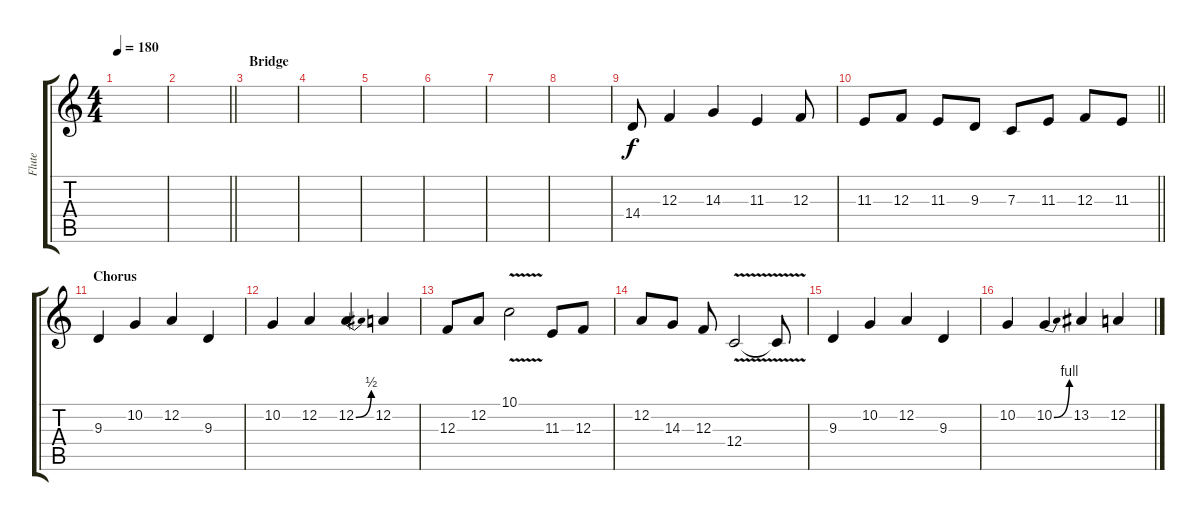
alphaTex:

\track ("Flute" "Flute") {instrument shakuhachi}
\staff {score tabs}
\tuning (D4 A3 F3 C3 G2 D2) {hide}
\ts (4 4)
\tempo 180
\clef g2
\ks c
|
\barLineRight lightlight
|
\section ("" "Bridge")
|
|
|
|
|
|
14.4.8 12.3.4 14.3.4 11.3.4 12.3.8 |
\barLineRight lightlight
11.3.8 12.3.8 11.3.8 9.3.8 7.3.8 11.3.8 12.3.8 11.3.8 |
\section ("" "Chorus")
9.3.4{volume 15} 10.2.4 12.2.4 9.3.4 |
10.2.4 12.2.4 12.2{be (bend 0 0 60 2)}.4 12.2.4 |
12.3.8 12.2.8 10.1{v}.2 11.3.8 12.3.8 |
12.2.8 14.3.8 12.3.8 12.4{v}.2 12.4{t}.8 |
9.3.4 10.2.4 12.2.4 9.3.4 |
10.2.4 10.2{be (bend 0 0 60 4)}.4 13.2.4 12.2.4
